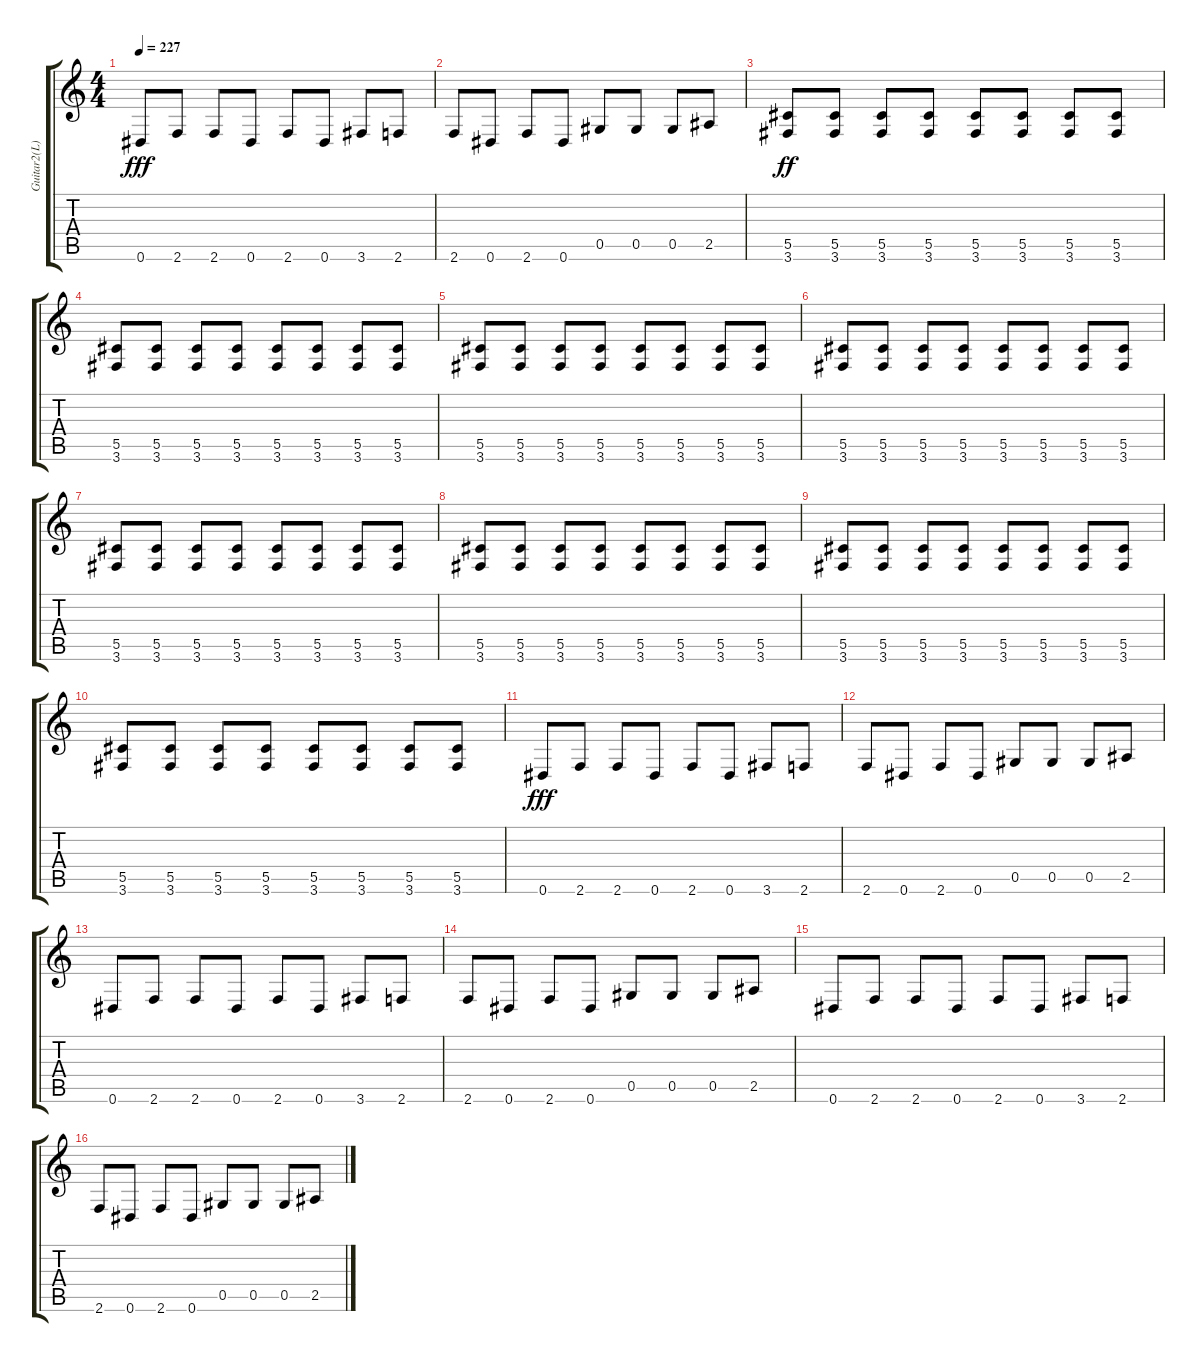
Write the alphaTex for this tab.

\track ("Guitar2(L)" "Guitar2(L)") {instrument distortionguitar}
\staff {score tabs}
\tuning (Eb4 Bb3 Gb3 Db3 Ab2 Eb2) {hide}
\ts (4 4)
\tempo 227
\clef g2
\ks c
0.6.8{dy fff} 2.6.8 2.6.8 0.6.8 2.6.8 0.6.8 3.6.8 2.6.8 |
2.6.8 0.6.8 2.6.8 0.6.8 0.5.8 0.5.8 0.5.8 2.5.8 |
(5.5 3.6).8{dy ff} (5.5 3.6).8 (5.5 3.6).8 (5.5 3.6).8 (5.5 3.6).8 (5.5 3.6).8 (5.5 3.6).8 (5.5 3.6).8 |
(5.5 3.6).8 (5.5 3.6).8 (5.5 3.6).8 (5.5 3.6).8 (5.5 3.6).8 (5.5 3.6).8 (5.5 3.6).8 (5.5 3.6).8 |
(5.5 3.6).8 (5.5 3.6).8 (5.5 3.6).8 (5.5 3.6).8 (5.5 3.6).8 (5.5 3.6).8 (5.5 3.6).8 (5.5 3.6).8 |
(5.5 3.6).8 (5.5 3.6).8 (5.5 3.6).8 (5.5 3.6).8 (5.5 3.6).8 (5.5 3.6).8 (5.5 3.6).8 (5.5 3.6).8 |
(5.5 3.6).8 (5.5 3.6).8 (5.5 3.6).8 (5.5 3.6).8 (5.5 3.6).8 (5.5 3.6).8 (5.5 3.6).8 (5.5 3.6).8 |
(5.5 3.6).8 (5.5 3.6).8 (5.5 3.6).8 (5.5 3.6).8 (5.5 3.6).8 (5.5 3.6).8 (5.5 3.6).8 (5.5 3.6).8 |
(5.5 3.6).8 (5.5 3.6).8 (5.5 3.6).8 (5.5 3.6).8 (5.5 3.6).8 (5.5 3.6).8 (5.5 3.6).8 (5.5 3.6).8 |
(5.5 3.6).8 (5.5 3.6).8 (5.5 3.6).8 (5.5 3.6).8 (5.5 3.6).8 (5.5 3.6).8 (5.5 3.6).8 (5.5 3.6).8 |
0.6.8{dy fff} 2.6.8 2.6.8 0.6.8 2.6.8 0.6.8 3.6.8 2.6.8 |
2.6.8 0.6.8 2.6.8 0.6.8 0.5.8 0.5.8 0.5.8 2.5.8 |
0.6.8 2.6.8 2.6.8 0.6.8 2.6.8 0.6.8 3.6.8 2.6.8 |
2.6.8 0.6.8 2.6.8 0.6.8 0.5.8 0.5.8 0.5.8 2.5.8 |
0.6.8 2.6.8 2.6.8 0.6.8 2.6.8 0.6.8 3.6.8 2.6.8 |
2.6.8 0.6.8 2.6.8 0.6.8 0.5.8 0.5.8 0.5.8 2.5.8
